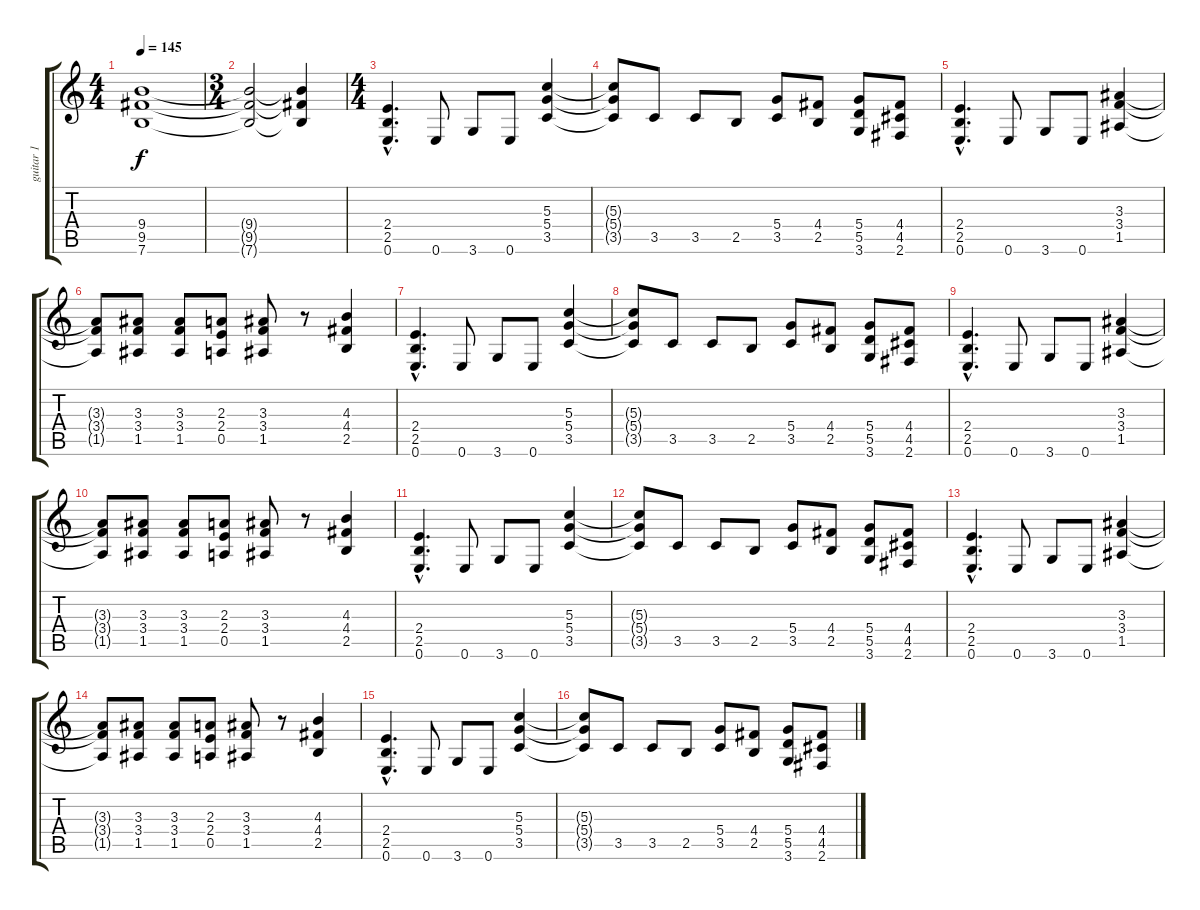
\track ("guitar 1" "guitar 1") {instrument overdrivenguitar}
\staff {score tabs}
\tuning (E4 B3 G3 D3 A2 E2) {hide}
\ts (4 4)
\tempo 145
\clef g2
\ks c
(9.4{t} 9.5{t} 7.6{t}).1{dy f} |
\ts (3 4)
(9.4{t} 9.5{t} 7.6{t}).2 (9.4{t} 9.5{t} 7.6{t}).4 |
\ts (4 4)
(2.4{hac} 2.5{hac} 0.6{hac}).4{d} 0.6.8 3.6.8 0.6.8 (5.3 5.4 3.5).4 |
(5.3{t} 5.4{t} 3.5{t}).8 3.5.8 3.5.8 2.5.8 (5.4 3.5).8 (4.4 2.5).8 (5.4 5.5 3.6).8 (4.4 4.5 2.6).8 |
(2.4{hac} 2.5{hac} 0.6{hac}).4{d} 0.6.8 3.6.8 0.6.8 (3.3 3.4 1.5).4 |
(3.3{t} 3.4{t} 1.5{t}).8 (3.3 3.4 1.5).8 (3.3 3.4 1.5).8 (2.3 2.4 0.5).8 (3.3 3.4 1.5).8 r.8 (4.3 4.4 2.5).4 |
(2.4{hac} 2.5{hac} 0.6{hac}).4{d} 0.6.8 3.6.8 0.6.8 (5.3 5.4 3.5).4 |
(5.3{t} 5.4{t} 3.5{t}).8 3.5.8 3.5.8 2.5.8 (5.4 3.5).8 (4.4 2.5).8 (5.4 5.5 3.6).8 (4.4 4.5 2.6).8 |
(2.4{hac} 2.5{hac} 0.6{hac}).4{d} 0.6.8 3.6.8 0.6.8 (3.3 3.4 1.5).4 |
(3.3{t} 3.4{t} 1.5{t}).8 (3.3 3.4 1.5).8 (3.3 3.4 1.5).8 (2.3 2.4 0.5).8 (3.3 3.4 1.5).8 r.8 (4.3 4.4 2.5).4 |
(2.4{hac} 2.5{hac} 0.6{hac}).4{d} 0.6.8 3.6.8 0.6.8 (5.3 5.4 3.5).4 |
(5.3{t} 5.4{t} 3.5{t}).8 3.5.8 3.5.8 2.5.8 (5.4 3.5).8 (4.4 2.5).8 (5.4 5.5 3.6).8 (4.4 4.5 2.6).8 |
(2.4{hac} 2.5{hac} 0.6{hac}).4{d} 0.6.8 3.6.8 0.6.8 (3.3 3.4 1.5).4 |
(3.3{t} 3.4{t} 1.5{t}).8 (3.3 3.4 1.5).8 (3.3 3.4 1.5).8 (2.3 2.4 0.5).8 (3.3 3.4 1.5).8 r.8 (4.3 4.4 2.5).4 |
(2.4{hac} 2.5{hac} 0.6{hac}).4{d} 0.6.8 3.6.8 0.6.8 (5.3 5.4 3.5).4 |
(5.3{t} 5.4{t} 3.5{t}).8 3.5.8 3.5.8 2.5.8 (5.4 3.5).8 (4.4 2.5).8 (5.4 5.5 3.6).8 (4.4 4.5 2.6).8
